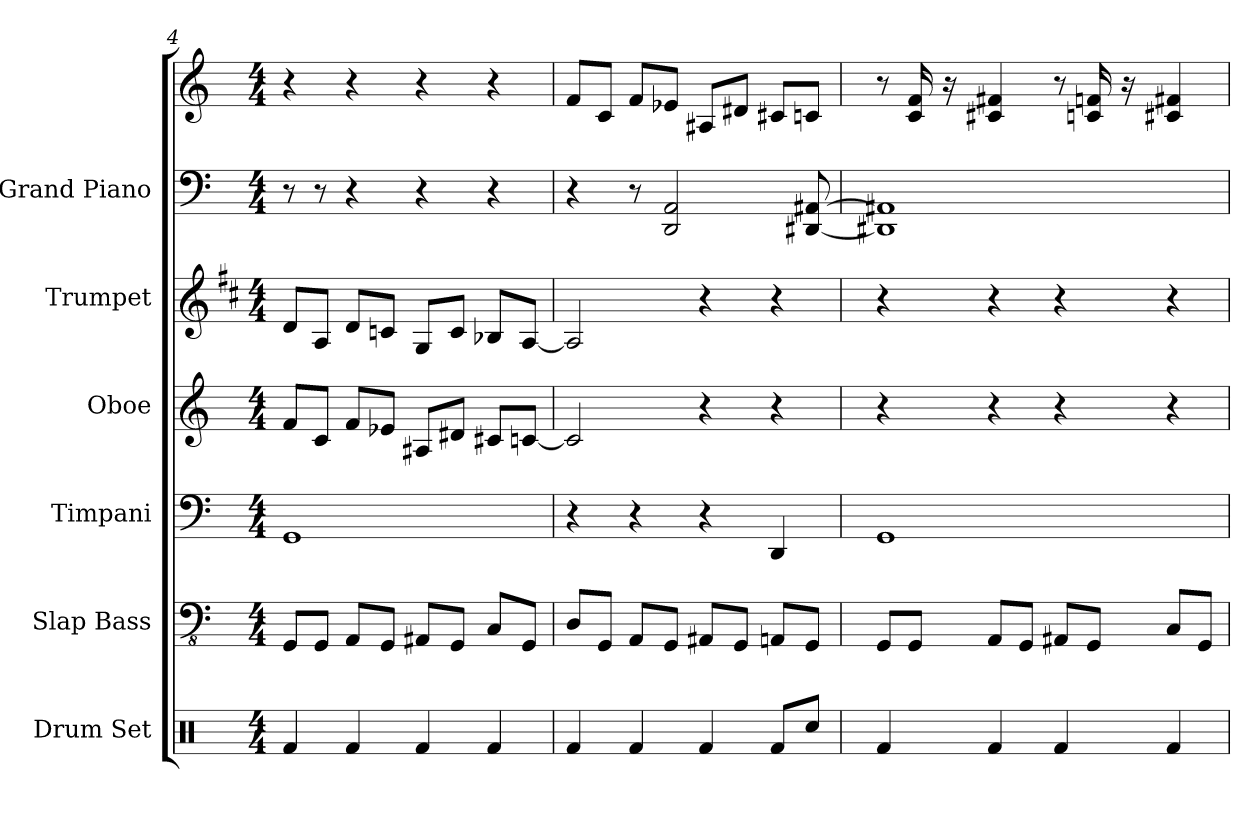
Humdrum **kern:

**kern	**kern	**kern	**kern	**kern	**kern	**kern
*part6	*part5	*part4	*part3	*part2	*part1	*part1
*staff7	*staff6	*staff5	*staff4	*staff3	*staff2	*staff1
*I"Drum Set	*I"Slap Bass	*I"Timpani	*I"Oboe	*I"Trumpet	*I"Grand Piano	*
*I'Drs.	*I'Sl. Bass	*I'Timp.	*I'Ob.	*I'Tpt.	*I'Pno.	*
*clefX	*clefFv4	*clefF4	*clefG2	*clefG2	*clefF4	*clefG2
*	*	*	*	*ITrd1c2	*	*
*k[]	*k[]	*k[]	*k[]	*k[]	*k[]	*k[]
*M4/4	*M4/4	*M4/4	*M4/4	*M4/4	*M4/4	*M4/4
=4	=4	=4	=4	=4	=4	=4
4Rf	8GGGL	1GG	8fL	8cL	8r	4r
.	8GGGJ	.	8cJ	8GJ	8r	.
4Rf	8AAAL	.	8fL	8cL	4r	4r
.	8GGGJ	.	8e-XJ	8B-XJ	.	.
4Rf	8AAA#XL	.	8A#XL	8FL	4r	4r
.	8GGGJ	.	8d#XJ	8B-J	.	.
4Rf	8CCL	.	8c#XL	8A-XL	4r	4r
.	8GGGJ	.	[8cnJ	[8GJ	.	.
=5	=5	=5	=5	=5	=5	=5
4Rf	8DDL	4r	2c]	2G]	4r	8fL
.	8GGGJ	.	.	.	.	8cJ
4Rf	8AAAL	4r	.	.	8r	8fL
.	8GGGJ	.	.	.	2DD 2AA	8e-XJ
4Rf	8AAA#XL	4r	4r	4r	.	8A#XL
.	8GGGJ	.	.	.	.	8d#XJ
8RfL	8AAAnL	4DD	4r	4r	.	8c#XL
8RccJ	8GGGJ	.	.	.	[8DD#X [8AA#X	8cnJ
=6	=6	=6	=6	=6	=6	=6
4Rf	8GGGL	1GG	4r	4r	1DD#X] 1AA#X]	8r
.	8GGGJ	.	.	.	.	16c 16f
.	.	.	.	.	.	16r
4Rf	8AAAL	.	4r	4r	.	4c#X 4f#X
.	8GGGJ	.	.	.	.	.
4Rf	8AAA#XL	.	4r	4r	.	8r
.	8GGGJ	.	.	.	.	16cn 16fn
.	.	.	.	.	.	16r
4Rf	8CCL	.	4r	4r	.	4c#X 4f#X
.	8GGGJ	.	.	.	.	.
=	=	=	=	=	=	=
*-	*-	*-	*-	*-	*-	*-
